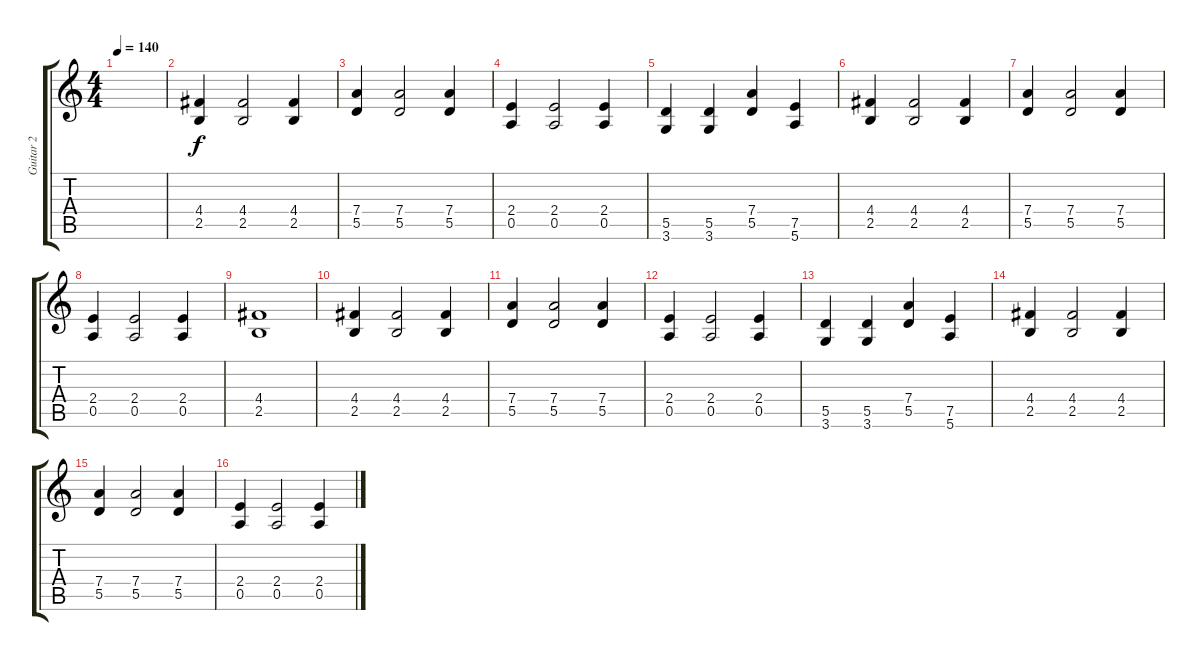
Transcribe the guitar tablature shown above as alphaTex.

\track ("Guitar 2" "Guitar 2") {instrument distortionguitar}
\staff {score tabs}
\tuning (E4 B3 G3 D3 A2 E2) {hide}
\ts (4 4)
\tempo 140
\clef g2
\ks c
|
(4.4 2.5).4 (4.4 2.5).2 (4.4 2.5).4 |
(7.4 5.5).4 (7.4 5.5).2 (7.4 5.5).4 |
(2.4 0.5).4 (2.4 0.5).2 (2.4 0.5).4 |
(5.5 3.6).4 (5.5 3.6).4 (7.4 5.5).4 (7.5 5.6).4 |
(4.4 2.5).4 (4.4 2.5).2 (4.4 2.5).4 |
(7.4 5.5).4 (7.4 5.5).2 (7.4 5.5).4 |
(2.4 0.5).4 (2.4 0.5).2 (2.4 0.5).4 |
(4.4 2.5).1 |
(4.4 2.5).4 (4.4 2.5).2 (4.4 2.5).4 |
(7.4 5.5).4 (7.4 5.5).2 (7.4 5.5).4 |
(2.4 0.5).4 (2.4 0.5).2 (2.4 0.5).4 |
(5.5 3.6).4 (5.5 3.6).4 (7.4 5.5).4 (7.5 5.6).4 |
(4.4 2.5).4 (4.4 2.5).2 (4.4 2.5).4 |
(7.4 5.5).4 (7.4 5.5).2 (7.4 5.5).4 |
(2.4 0.5).4 (2.4 0.5).2 (2.4 0.5).4
